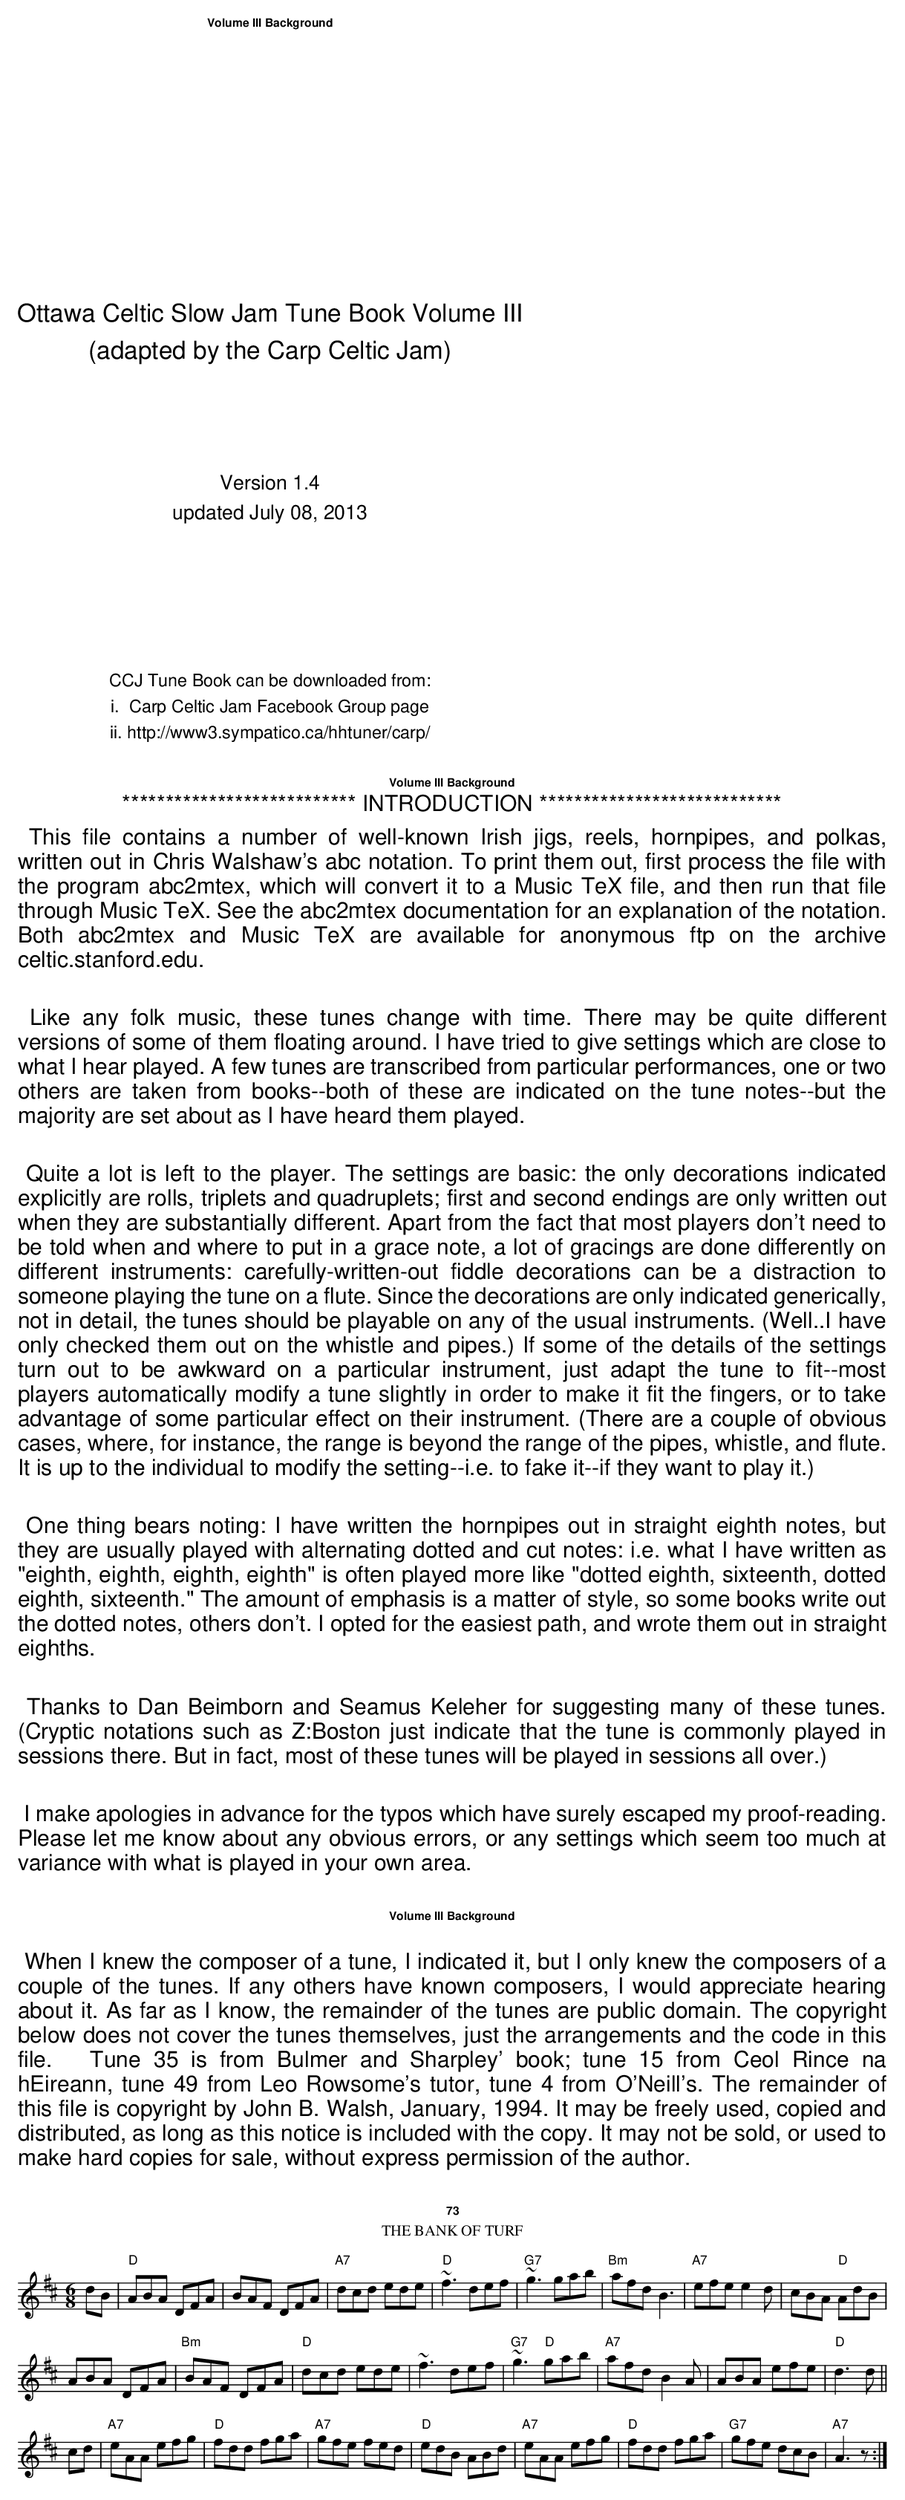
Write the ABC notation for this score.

X:1
T:Bank of Turf, The
M:6/8
K:D
dB|"D"ABA DFA|BAF DFA|"A7"dcd ede|"D"~f3 def|\
"G7"~g3 gab|"Bm"afd B3|"A7"efe e2d|cBA "D"AdB|
ABA DFA|"Bm"BAF DFA|"D"dcd ede|~f3 def|\
"G7"~g3 "D"gab|"A7"afd B2A|ABA efe|"D"d3 d||
cd|"A7"eAA efg|"D"fdd fga|"A7"gfe fed|"D"edB ABd|\
"A7"eAA efg|"D"fdd fga|"G7"gfe dcB|"A7"A3 z:|
